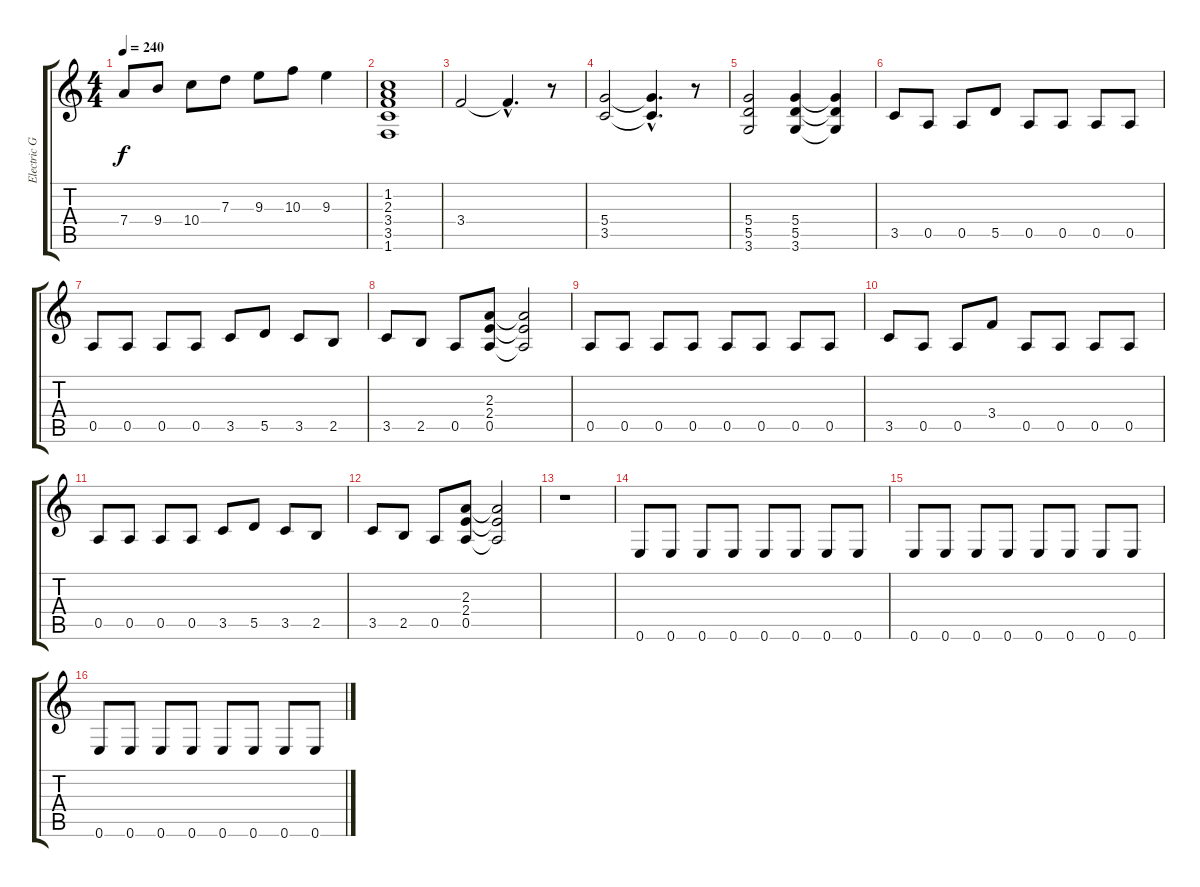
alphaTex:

\track ("Electric Guitar 2" "Electric G") {instrument overdrivenguitar}
\staff {score tabs}
\tuning (E4 B3 G3 D3 A2 E2) {hide}
\ts (4 4)
\tempo 240
\clef g2
\ks c
7.4.8{dy f} 9.4.8 10.4.8 7.3.8 9.3.8 10.3.8 9.3.4 |
(1.2 2.3 3.4 3.5 1.6).1 |
3.4.2 3.4{hac t}.4{d} r.8 |
(5.4 3.5).2 (5.4{hac t} 3.5{hac t}).4{d} r.8 |
(5.4 5.5 3.6).2 (5.4 5.5 3.6).4 (5.4{t} 5.5{t} 3.6{t}).4 |
3.5.8 0.5.8 0.5.8 5.5.8 0.5.8 0.5.8 0.5.8 0.5.8 |
0.5.8 0.5.8 0.5.8 0.5.8 3.5.8 5.5.8 3.5.8 2.5.8 |
3.5.8 2.5.8 0.5.8 (2.3 2.4 0.5).8 (2.3{t} 2.4{t} 0.5{t}).2 |
0.5.8 0.5.8 0.5.8 0.5.8 0.5.8 0.5.8 0.5.8 0.5.8 |
3.5.8 0.5.8 0.5.8 3.4.8 0.5.8 0.5.8 0.5.8 0.5.8 |
0.5.8 0.5.8 0.5.8 0.5.8 3.5.8 5.5.8 3.5.8 2.5.8 |
3.5.8 2.5.8 0.5.8 (2.3 2.4 0.5).8 (2.3{t} 2.4{t} 0.5{t}).2 |
r.1 |
0.6.8 0.6.8 0.6.8 0.6.8 0.6.8 0.6.8 0.6.8 0.6.8 |
0.6.8 0.6.8 0.6.8 0.6.8 0.6.8 0.6.8 0.6.8 0.6.8 |
0.6.8 0.6.8 0.6.8 0.6.8 0.6.8 0.6.8 0.6.8 0.6.8
